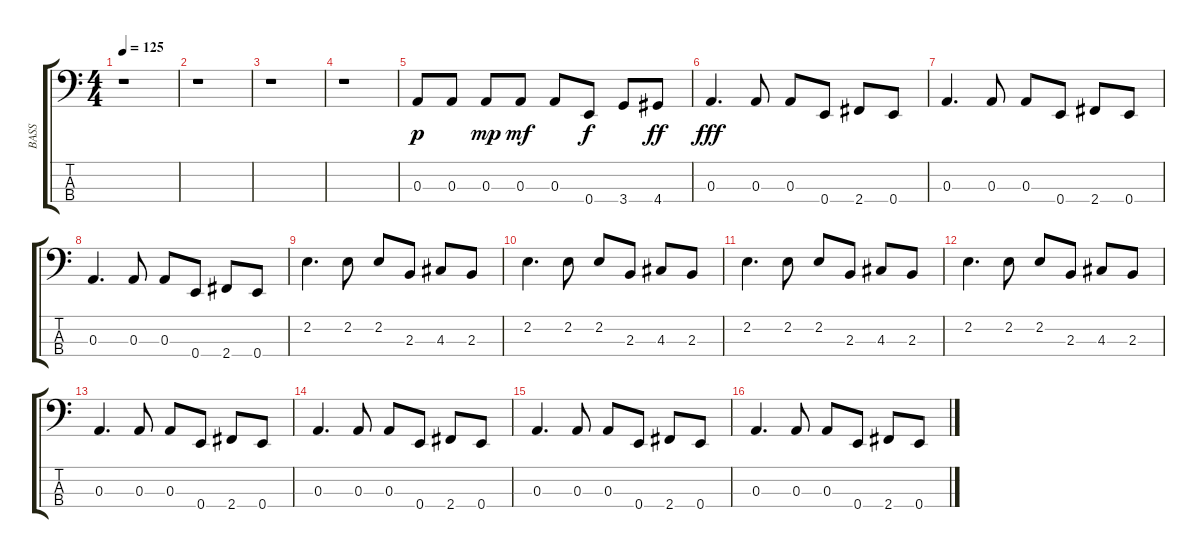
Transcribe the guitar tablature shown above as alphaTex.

\track ("BASS" "BASS") {instrument electricbassfinger}
\staff {score tabs}
\tuning (G2 D2 A1 E1) {hide}
\ts (4 4)
\tempo 125
\clef f4
\ks c
r.1{dy fff} |
r.1 |
r.1 |
r.1 |
0.3.8{dy p} 0.3.8 0.3.8{dy mp} 0.3.8{dy mf} 0.3.8 0.4.8{dy f} 3.4.8 4.4.8{dy ff} |
0.3.4{d dy fff} 0.3.8 0.3.8 0.4.8 2.4.8 0.4.8 |
0.3.4{d} 0.3.8 0.3.8 0.4.8 2.4.8 0.4.8 |
0.3.4{d} 0.3.8 0.3.8 0.4.8 2.4.8 0.4.8 |
2.2.4{d} 2.2.8 2.2.8 2.3.8 4.3.8 2.3.8 |
2.2.4{d} 2.2.8 2.2.8 2.3.8 4.3.8 2.3.8 |
2.2.4{d} 2.2.8 2.2.8 2.3.8 4.3.8 2.3.8 |
2.2.4{d} 2.2.8 2.2.8 2.3.8 4.3.8 2.3.8 |
0.3.4{d} 0.3.8 0.3.8 0.4.8 2.4.8 0.4.8 |
0.3.4{d} 0.3.8 0.3.8 0.4.8 2.4.8 0.4.8 |
0.3.4{d} 0.3.8 0.3.8 0.4.8 2.4.8 0.4.8 |
0.3.4{d} 0.3.8 0.3.8 0.4.8 2.4.8 0.4.8
